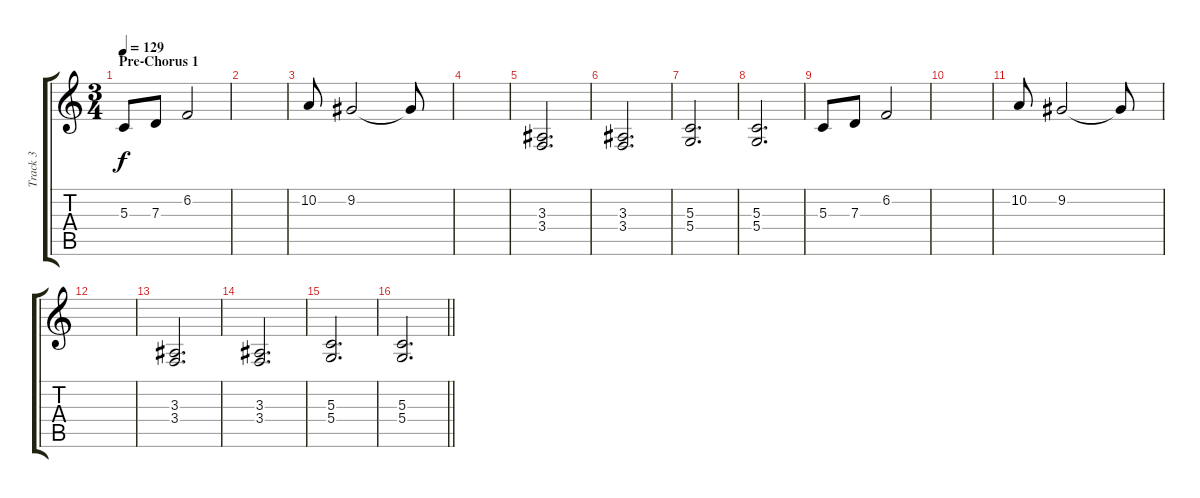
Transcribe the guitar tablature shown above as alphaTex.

\track ("Track 3" "Track 3") {instrument viola}
\staff {score tabs}
\tuning (E4 B3 G3 D3 A2 E2) {hide}
\ts (3 4)
\section ("" "Pre-Chorus 1")
\tempo 129
\clef g2
\ks c
5.3.8{dy f} 7.3.8 6.2.2 |
|
10.2.8 9.2.2 9.2{t}.8 |
|
(3.3 3.4).2{d} |
(3.3 3.4).2{d} |
(5.3 5.4).2{d} |
(5.3 5.4).2{d} |
5.3.8 7.3.8 6.2.2 |
|
10.2.8 9.2.2 9.2{t}.8 |
|
(3.3 3.4).2{d} |
(3.3 3.4).2{d} |
(5.3 5.4).2{d} |
\barLineRight lightlight
(5.3 5.4).2{d}
